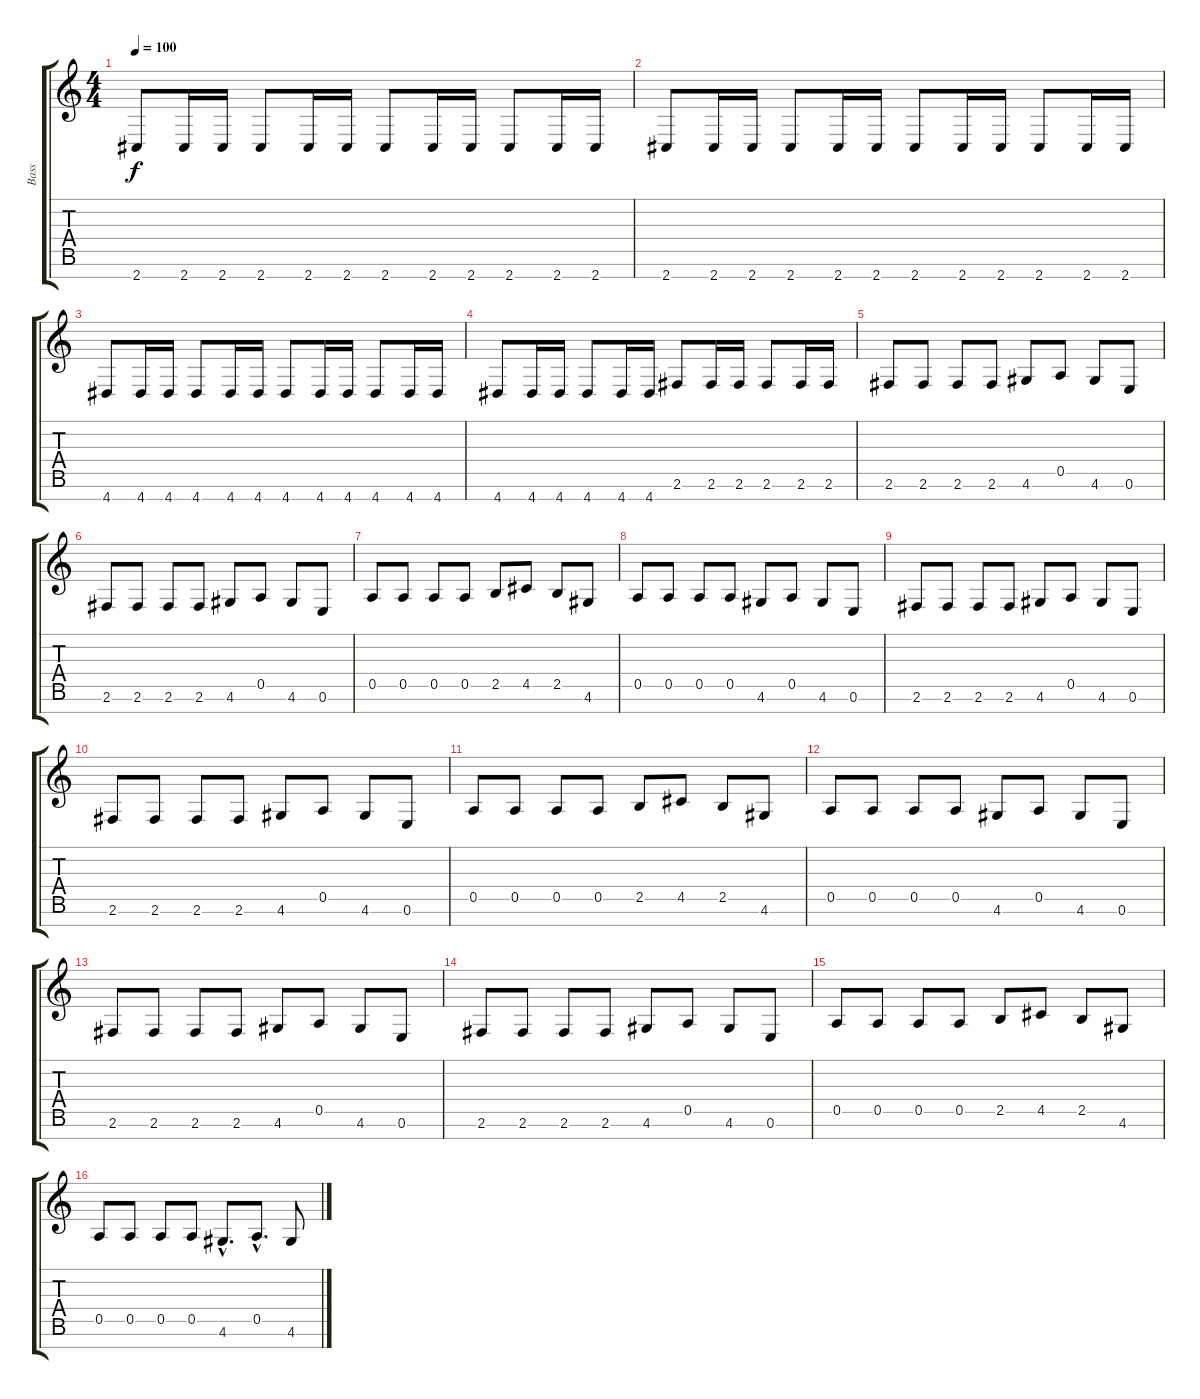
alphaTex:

\track ("Bass" "Bass") {instrument electricbassfinger}
\staff {score tabs}
\tuning (E4 B3 G3 D3 A2 E2 B1) {hide}
\ts (4 4)
\tempo 100
\clef g2
\ks c
2.7.8{dy f} 2.7.16 2.7.16 2.7.8 2.7.16 2.7.16 2.7.8 2.7.16 2.7.16 2.7.8 2.7.16 2.7.16 |
2.7.8 2.7.16 2.7.16 2.7.8 2.7.16 2.7.16 2.7.8 2.7.16 2.7.16 2.7.8 2.7.16 2.7.16 |
4.7.8 4.7.16 4.7.16 4.7.8 4.7.16 4.7.16 4.7.8 4.7.16 4.7.16 4.7.8 4.7.16 4.7.16 |
4.7.8 4.7.16 4.7.16 4.7.8 4.7.16 4.7.16 2.6.8 2.6.16 2.6.16 2.6.8 2.6.16 2.6.16 |
2.6.8 2.6.8 2.6.8 2.6.8 4.6.8 0.5.8 4.6.8 0.6.8 |
2.6.8 2.6.8 2.6.8 2.6.8 4.6.8 0.5.8 4.6.8 0.6.8 |
0.5.8 0.5.8 0.5.8 0.5.8 2.5.8 4.5.8 2.5.8 4.6.8 |
0.5.8 0.5.8 0.5.8 0.5.8 4.6.8 0.5.8 4.6.8 0.6.8 |
2.6.8 2.6.8 2.6.8 2.6.8 4.6.8 0.5.8 4.6.8 0.6.8 |
2.6.8 2.6.8 2.6.8 2.6.8 4.6.8 0.5.8 4.6.8 0.6.8 |
0.5.8 0.5.8 0.5.8 0.5.8 2.5.8 4.5.8 2.5.8 4.6.8 |
0.5.8 0.5.8 0.5.8 0.5.8 4.6.8 0.5.8 4.6.8 0.6.8 |
2.6.8 2.6.8 2.6.8 2.6.8 4.6.8 0.5.8 4.6.8 0.6.8 |
2.6.8 2.6.8 2.6.8 2.6.8 4.6.8 0.5.8 4.6.8 0.6.8 |
0.5.8 0.5.8 0.5.8 0.5.8 2.5.8 4.5.8 2.5.8 4.6.8 |
0.5.8 0.5.8 0.5.8 0.5.8 4.6{hac}.8{d} 0.5{hac}.8{d} 4.6.8
